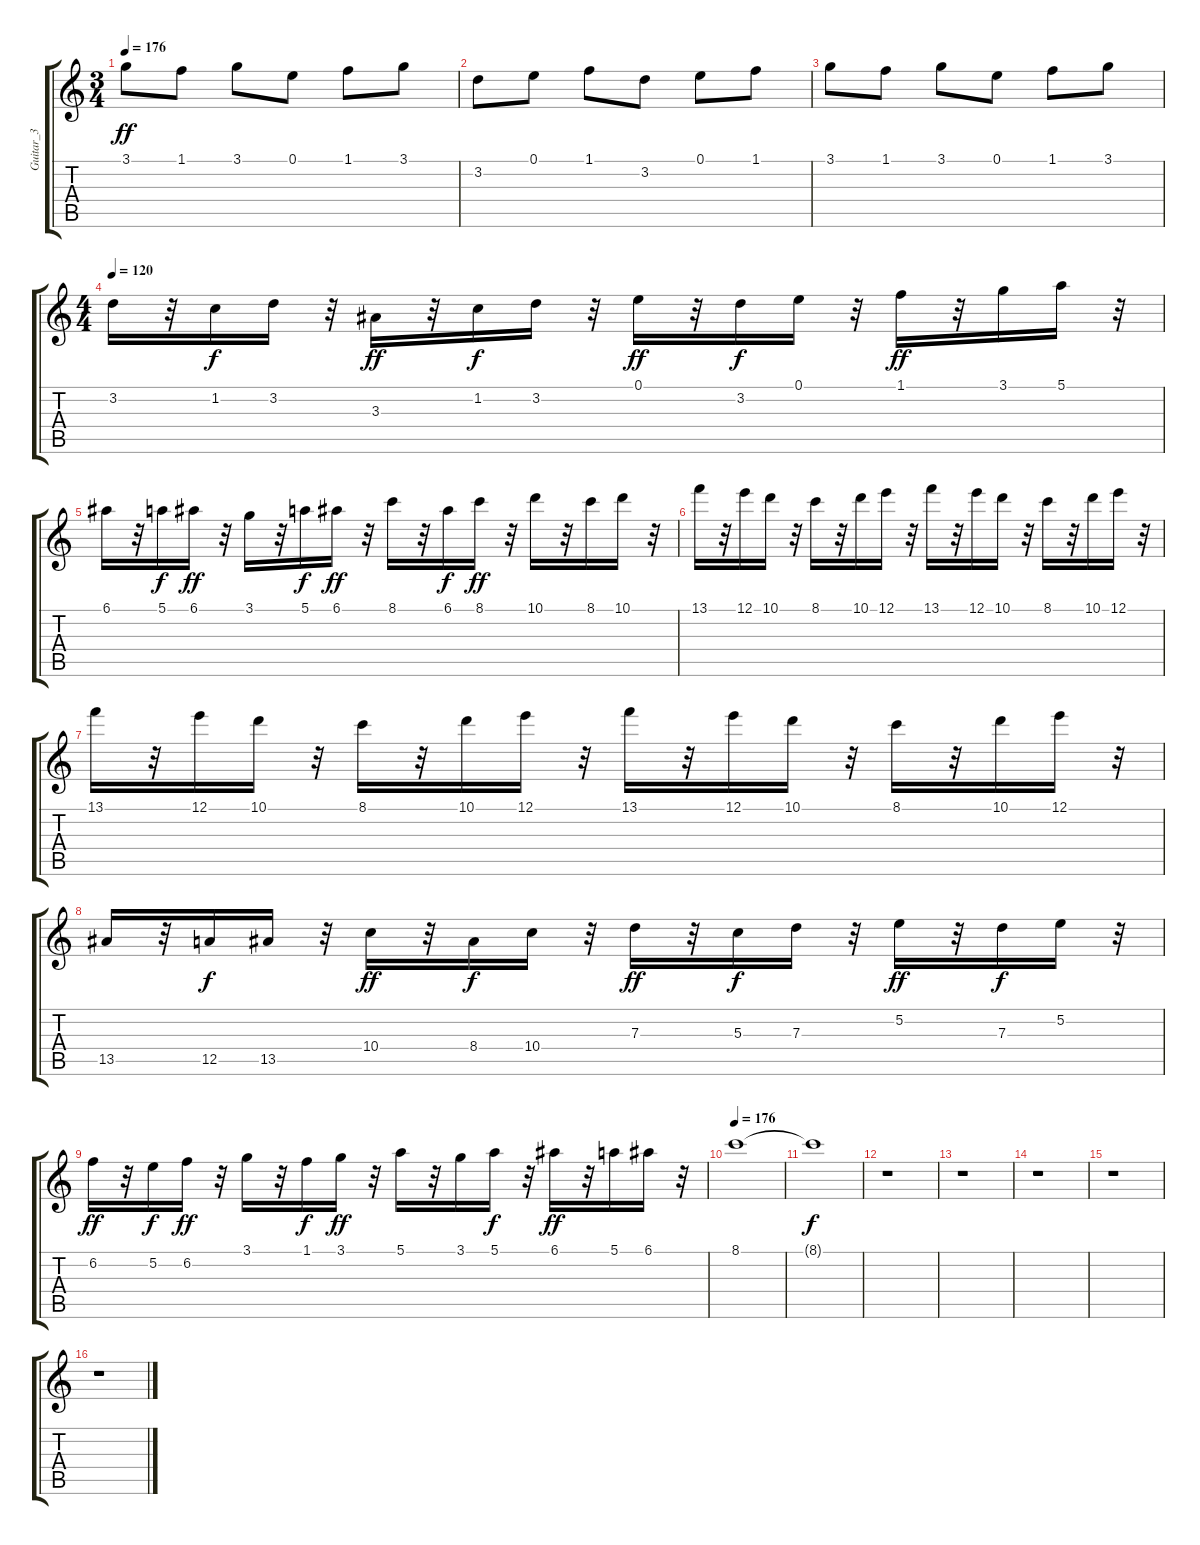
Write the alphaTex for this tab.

\track ("Guitar_3" "Guitar_3") {instrument distortionguitar}
\staff {score tabs}
\tuning (E4 B3 G3 D3 A2 E2) {hide}
\ts (3 4)
\tempo 176
\clef g2
\ks c
3.1.8{dy ff} 1.1.8 3.1.8 0.1.8 1.1.8 3.1.8 |
3.2.8 0.1.8 1.1.8 3.2.8 0.1.8 1.1.8 |
3.1.8 1.1.8 3.1.8 0.1.8 1.1.8 3.1.8 |
\ts (4 4)
\tempo 120
3.2.16 r.32 1.2.16{dy f} 3.2.16 r.32 3.3.16{dy ff} r.32 1.2.16{dy f} 3.2.16 r.32 0.1.16{dy ff} r.32 3.2.16{dy f} 0.1.16 r.32 1.1.16{dy ff} r.32 3.1.16 5.1.16 r.32 |
6.1.16 r.32 5.1.16{dy f} 6.1.16{dy ff} r.32 3.1.16 r.32 5.1.16{dy f} 6.1.16{dy ff} r.32 8.1.16 r.32 6.1.16{dy f} 8.1.16{dy ff} r.32 10.1.16 r.32 8.1.16 10.1.16 r.32 |
13.1.16 r.32 12.1.16 10.1.16 r.32 8.1.16 r.32 10.1.16 12.1.16 r.32 13.1.16 r.32 12.1.16 10.1.16 r.32 8.1.16 r.32 10.1.16 12.1.16 r.32 |
13.1.16 r.32 12.1.16 10.1.16 r.32 8.1.16 r.32 10.1.16 12.1.16 r.32 13.1.16 r.32 12.1.16 10.1.16 r.32 8.1.16 r.32 10.1.16 12.1.16 r.32 |
13.5.16 r.32 12.5.16{dy f} 13.5.16 r.32 10.4.16{dy ff} r.32 8.4.16{dy f} 10.4.16 r.32 7.3.16{dy ff} r.32 5.3.16{dy f} 7.3.16 r.32 5.2.16{dy ff} r.32 7.3.16{dy f} 5.2.16 r.32 |
6.2.16{dy ff} r.32 5.2.16{dy f} 6.2.16{dy ff} r.32 3.1.16 r.32 1.1.16{dy f} 3.1.16{dy ff} r.32 5.1.16 r.32 3.1.16 5.1.16{dy f} r.32 6.1.16{dy ff} r.32 5.1.16 6.1.16 r.32 |
\tempo 176
8.1.1 |
8.1{t}.1{dy f} |
r.1 |
r.1 |
r.1 |
r.1 |
r.1
